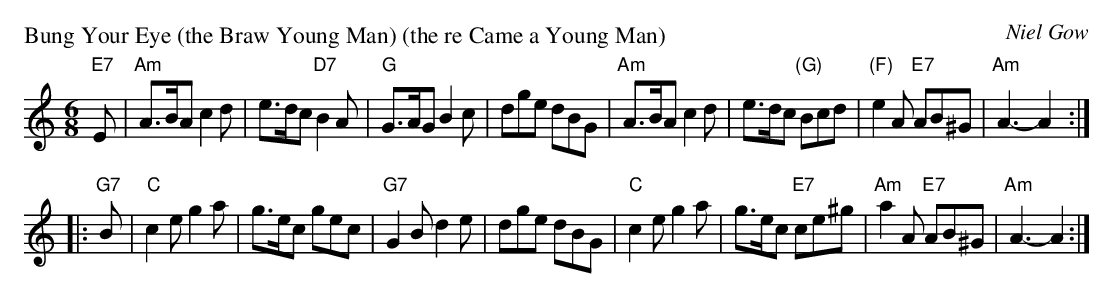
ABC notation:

X:1
P: Bung Your Eye (the Braw Young Man) (the re Came a Young Man)
C: Niel Gow
M: 6/8
L: 1/8
K: Am
"E7"E \
| "Am"A>BA c2d | e>dc "D7"B2A | "G"G>AG B2c | dge dBG \
| "Am"A>BA c2d | e>dc "(G)"Bcd | "(F)"e2A "E7"AB^G | "Am"A3- A2 :|
|:"G7"B \
| "C"c2e g2a | g>ec gec | "G7"G2B d2e | dge dBG \
| "C"c2e g2a | g>ec "E7"ce^g | "Am"a2A "E7"AB^G | "Am"A3- A2 :|
